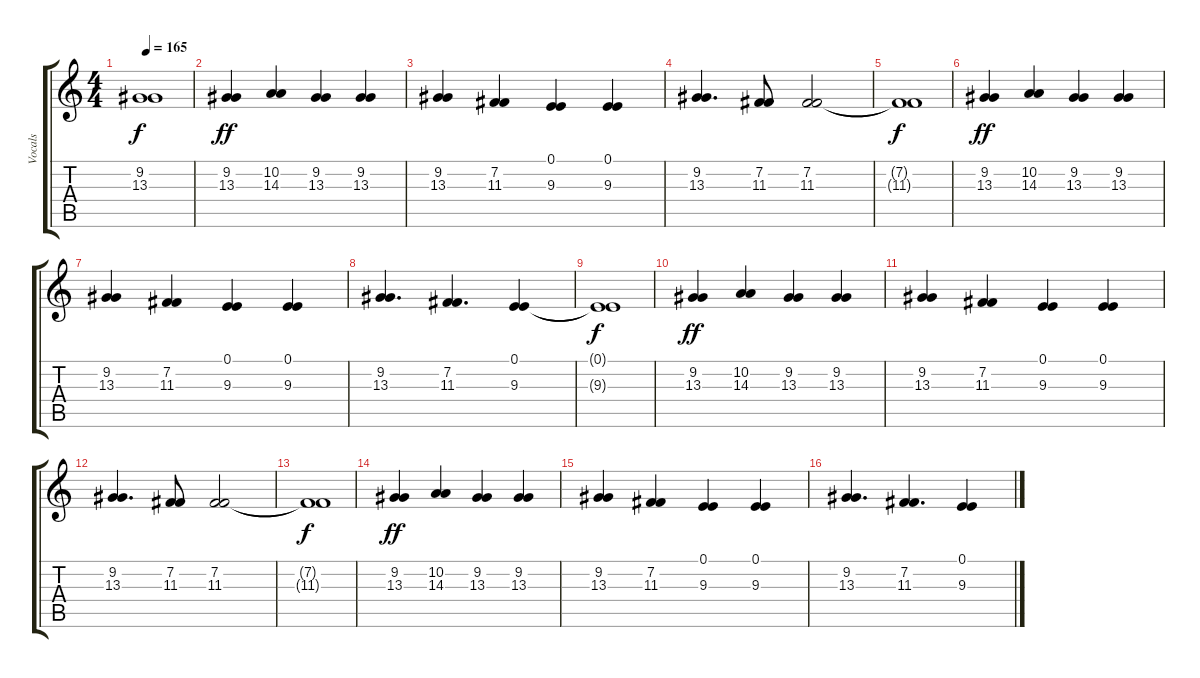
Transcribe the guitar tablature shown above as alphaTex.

\track ("Vocals" "Vocals") {instrument acousticgrandpiano}
\staff {score tabs}
\tuning (E4 B3 G3 D3 A2 E2) {hide}
\ts (4 4)
\tempo 165
\clef g2
\ks c
(9.2{t} 13.3{t}).1{dy f} |
(9.2 13.3).4{dy ff} (10.2 14.3).4 (9.2 13.3).4 (9.2 13.3).4 |
(9.2 13.3).4 (7.2 11.3).4 (0.1 9.3).4 (0.1 9.3).4 |
(9.2 13.3).4{d} (7.2 11.3).8 (7.2 11.3).2 |
(7.2{t} 11.3{t}).1{dy f} |
(9.2 13.3).4{dy ff} (10.2 14.3).4 (9.2 13.3).4 (9.2 13.3).4 |
(9.2 13.3).4 (7.2 11.3).4 (0.1 9.3).4 (0.1 9.3).4 |
(9.2 13.3).4{d} (7.2 11.3).4{d} (0.1 9.3).4 |
(0.1{t} 9.3{t}).1{dy f} |
(9.2 13.3).4{dy ff} (10.2 14.3).4 (9.2 13.3).4 (9.2 13.3).4 |
(9.2 13.3).4 (7.2 11.3).4 (0.1 9.3).4 (0.1 9.3).4 |
(9.2 13.3).4{d} (7.2 11.3).8 (7.2 11.3).2 |
(7.2{t} 11.3{t}).1{dy f} |
(9.2 13.3).4{dy ff} (10.2 14.3).4 (9.2 13.3).4 (9.2 13.3).4 |
(9.2 13.3).4 (7.2 11.3).4 (0.1 9.3).4 (0.1 9.3).4 |
(9.2 13.3).4{d} (7.2 11.3).4{d} (0.1 9.3).4
